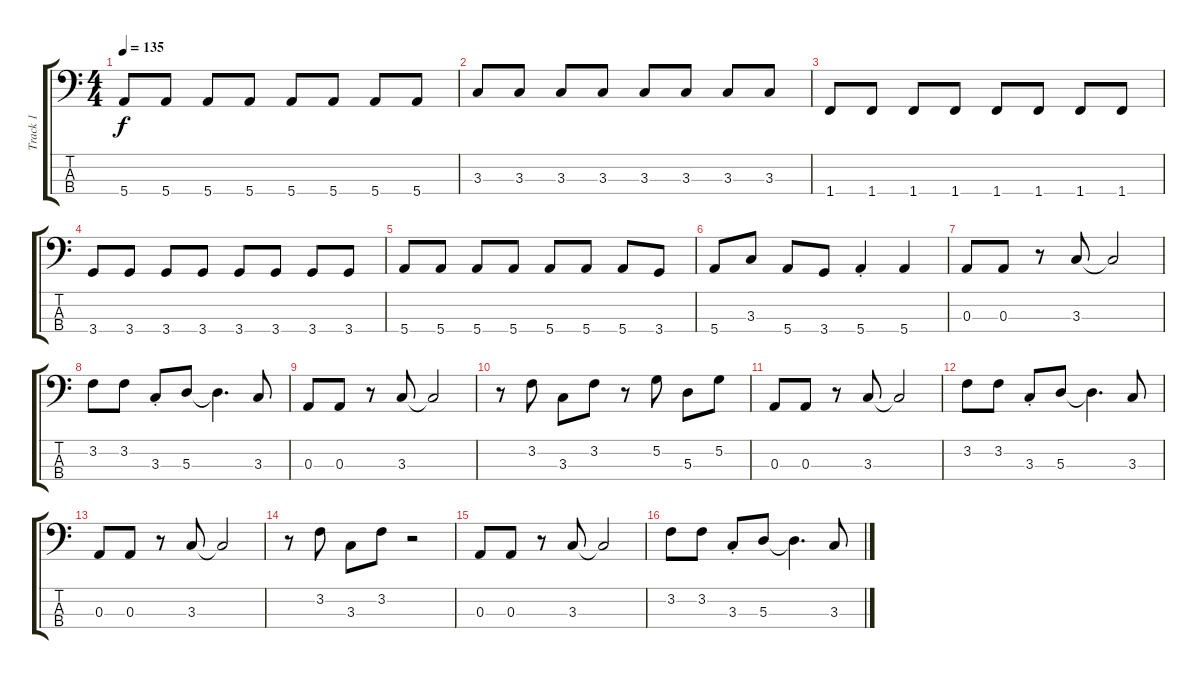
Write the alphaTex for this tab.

\track ("Track 1" "Track 1") {instrument electricbassfinger}
\staff {score tabs}
\tuning (G2 D2 A1 E1) {hide}
\ts (4 4)
\tempo 135
\clef f4
\ks c
5.4.8{dy f} 5.4.8 5.4.8 5.4.8 5.4.8 5.4.8 5.4.8 5.4.8 |
3.3.8 3.3.8 3.3.8 3.3.8 3.3.8 3.3.8 3.3.8 3.3.8 |
1.4.8 1.4.8 1.4.8 1.4.8 1.4.8 1.4.8 1.4.8 1.4.8 |
3.4.8 3.4.8 3.4.8 3.4.8 3.4.8 3.4.8 3.4.8 3.4.8 |
5.4.8 5.4.8 5.4.8 5.4.8 5.4.8 5.4.8 5.4.8 3.4.8 |
5.4.8 3.3.8 5.4.8 3.4.8 5.4{st}.4 5.4.4 |
0.3.8 0.3.8 r.8 3.3.8 3.3{t}.2 |
3.2.8 3.2.8 3.3{st}.8 5.3.8 5.3{t}.4{d} 3.3.8 |
0.3.8 0.3.8 r.8 3.3.8 3.3{t}.2 |
r.8 3.2.8 3.3.8 3.2.8 r.8 5.2.8 5.3.8 5.2.8 |
0.3.8 0.3.8 r.8 3.3.8 3.3{t}.2 |
3.2.8 3.2.8 3.3{st}.8 5.3.8 5.3{t}.4{d} 3.3.8 |
0.3.8 0.3.8 r.8 3.3.8 3.3{t}.2 |
r.8 3.2.8 3.3.8 3.2.8 r.2 |
0.3.8 0.3.8 r.8 3.3.8 3.3{t}.2 |
3.2.8 3.2.8 3.3{st}.8 5.3.8 5.3{t}.4{d} 3.3.8
